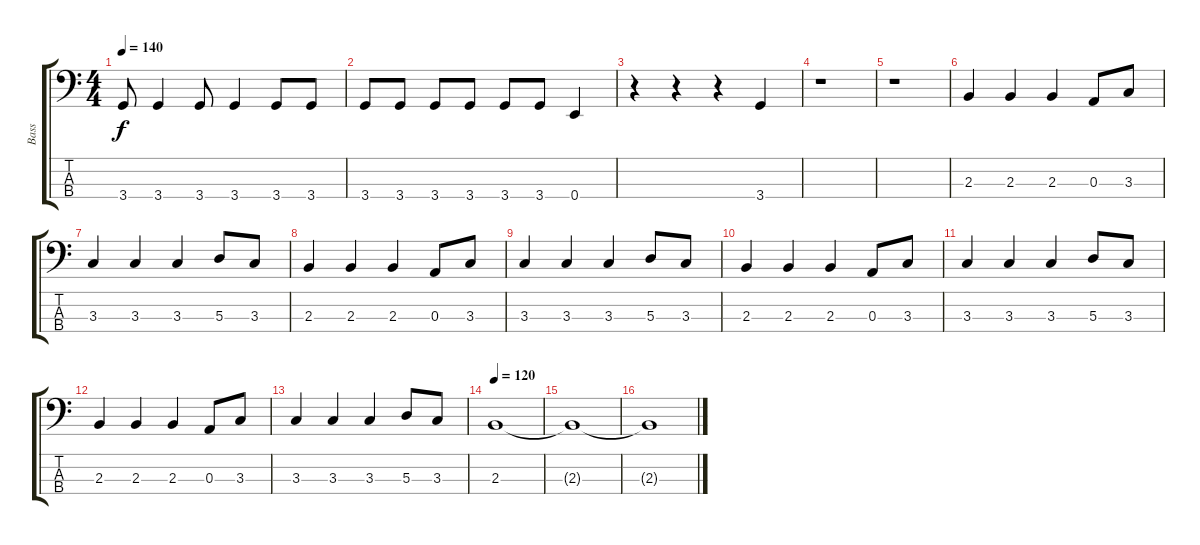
\track ("Bass" "Bass") {instrument electricbasspick}
\staff {score tabs}
\tuning (G2 D2 A1 E1) {hide}
\ts (4 4)
\tempo 140
\clef f4
\ks c
3.4.8{dy f} 3.4.4 3.4.8 3.4.4 3.4.8 3.4.8 |
3.4.8 3.4.8 3.4.8 3.4.8 3.4.8 3.4.8 0.4.4 |
r.4 r.4 r.4 3.4.4 |
r.1 |
r.1 |
2.3.4 2.3.4 2.3.4 0.3.8 3.3.8 |
3.3.4 3.3.4 3.3.4 5.3.8 3.3.8 |
2.3.4 2.3.4 2.3.4 0.3.8 3.3.8 |
3.3.4 3.3.4 3.3.4 5.3.8 3.3.8 |
2.3.4 2.3.4 2.3.4 0.3.8 3.3.8 |
3.3.4 3.3.4 3.3.4 5.3.8 3.3.8 |
2.3.4 2.3.4 2.3.4 0.3.8 3.3.8 |
3.3.4 3.3.4 3.3.4 5.3.8 3.3.8 |
\tempo 120
2.3.1 |
2.3{t}.1 |
2.3{t}.1
